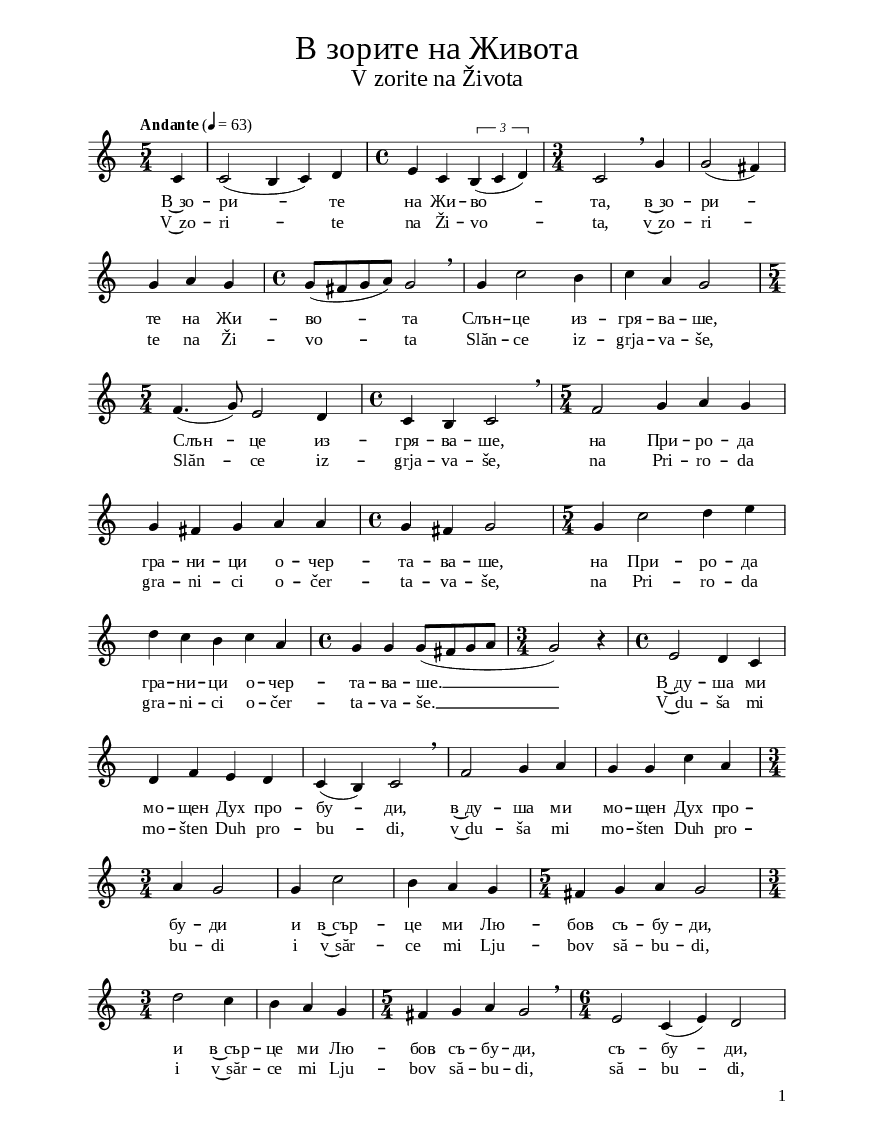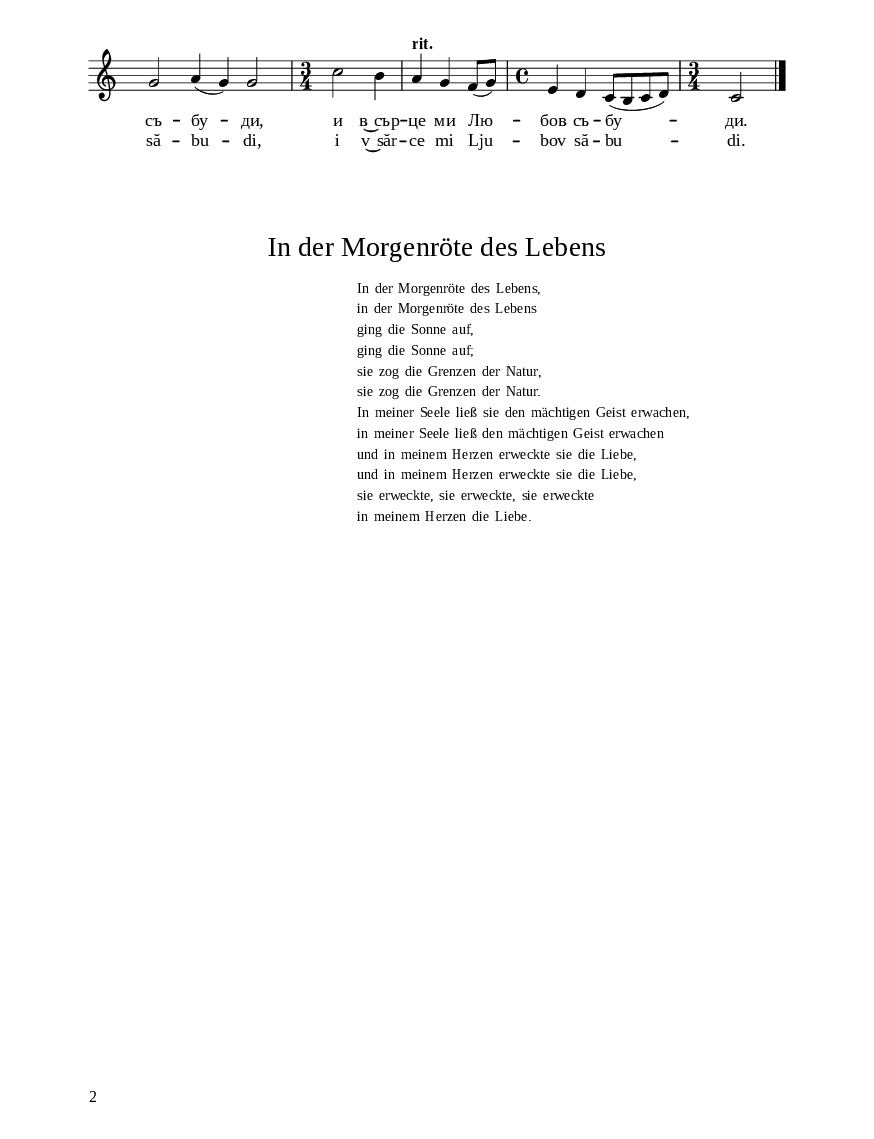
\version "2.24.2"

% include paper part and global functions
\include "include/globals.ily"

\bookpart {
  \label #'ref081
  \tocItem \markup "В зорите на Живота – V zorite na Života "
  \include "include/bookpart-paper.ily"
  \score {
    \include "include/score-layout.ily"

    \new Voice \absolute {
      \clef treble
      \key c \major
      \time 5/4
      \tempoFunc "Andante" 4 "63"

      \partial 4

      c '4 | c'2 ( b4 c' ) d' |\time 4/4  e'4 c' \times 2/3 { b4 ( c'4 d' ) }

      \time 3/4  c'2 \breathe g'4 |g'2 ( fis'4 ) | \break

      g'4 a' g' | \time 4/4  g'8 ( fis' g' a' ) g'2 \breathe g'4 c''2 b'4 | c''4 a' g'2 | \break

      \time 5/4  f'4. ( g'8 ) e'2 d'4 |\time 4/4  c'4 b c'2 \breathe | \time 5/4  f'2 g'4 a' g' | \break

      g'4 fis' g' a' a' | \time 4/4  g'4 fis' g'2 | \time 5/4  g'4 c''2 d''4 e'' | \break

      d''4 c'' b' c'' a' | \time 4/4  g'4 g' g'8 ( fis' g' a' | \time 3/4  g'2 ) r4 | \time 4/4  e'2 d'4 c' | \break

      d'4 f' e' d' | c'4 ( b ) c'2 \breathe | f'2 g'4 a' | g'4 g' c'' a' | \break

      \time 3/4  a'4 g'2 | g'4 c''2 | b'4 a' g'4 \time 5/4 fis' g' a' g'2 | \time 3/4 

      d''2 c''4 | b' a' g'4 | \time 5/4 fis' g' a' g'2 \breathe | \time 6/4 e'2 c'4 ( e' ) d'2 | \break

      g'2 a'4 ( g' ) g'2 | \time 3/4  c''2 b'4 \tempo "rit." | a' g' f'8 ( g' ) | \time 4/4 e'4 d' c'8 ( b c' d' ) | \time 3/4  c'2 \bar "|."
    }

    \addlyrics {
      В~зо -- ри --
      те на Жи -- во -- та, в~зо -- ри -- те на Жи --
      во -- та Слън -- це из -- гря -- ва -- ше, Слън --
      це из -- гря -- ва -- ше, на При -- ро -- да гра
      -- ни -- ци о -- чер -- та -- ва -- ше, на При --
      ро -- да гра -- ни -- ци о -- чер -- та -- ва --
      ше. __ В~ду -- ша ми мо -- щен Дух про -- бу --
      ди,  в~ду -- ша ми мо -- щен Дух про -- бу --
      ди и в~сър -- це ми Лю -- бов съ -- бу -- ди,
      и в~сър -- це ми Лю -- бов съ -- бу -- ди, съ --
      бу -- ди, съ -- бу -- ди, и в~сър -- це ми Лю --
      бов съ -- бу -- ди.}
      \addlyrics {
        V~zo -- ri --
        te na Ži -- vo -- ta, v~zo -- ri -- te na Ži --
        vo -- ta Slăn -- ce iz -- grja -- va -- še, Slăn --
        ce iz -- grja -- va -- še, na Pri -- ro -- da gra
        -- ni -- ci o -- čer -- ta -- va -- še, na Pri --
        ro -- da gra -- ni -- ci o -- čer -- ta -- va --
        še. __ V~du -- ša mi mo -- šten Duh pro -- bu --
        di,  v~du -- ša mi mo -- šten Duh pro -- bu --
        di i v~săr -- ce mi Lju -- bov să -- bu -- di,
        i v~săr -- ce mi Lju -- bov să -- bu -- di, să --
        bu -- di, să -- bu -- di, i v~săr -- ce mi Lju --
        bov să -- bu -- di.}

        \header {
          title = \titleFunc "В зорите на Живота" "V zorite na Života"
        }

        \midi{}

      } % score

      \markup \empty-two


      % include foreign translation(s) of the song
      \version "2.24.3"

\markup \fill-line { \fontsize #deTitleFontSize "In der Morgenröte des Lebens" }
\markup \null
\markup \null

\markup \abs-fontsize #10 {
   \hspace #25
  \override #`(baseline-skip . ,deCoupletBaselineSkip)

  \column {
    \line { " " In der Morgenröte des Lebens,}

    \line { " " in der Morgenröte des Lebens}

    \line { " " ging die Sonne auf, }

    \line { " " ging die Sonne auf; }

    \line { " " sie zog die Grenzen der Natur, }

    \line { " " sie zog die Grenzen der Natur. }

    \line { " " In meiner Seele ließ sie den mächtigen Geist erwachen, }

    \line { " " in meiner Seele ließ den mächtigen Geist erwachen }

    \line { " " und in meinem Herzen erweckte sie die Liebe, }

    \line { " " und in meinem Herzen erweckte sie die Liebe, }

    \line { " " sie erweckte, sie erweckte, sie erweckte }

    \line { " "  in meinem Herzen die Liebe.  }


  }


}


    } % bookpart
